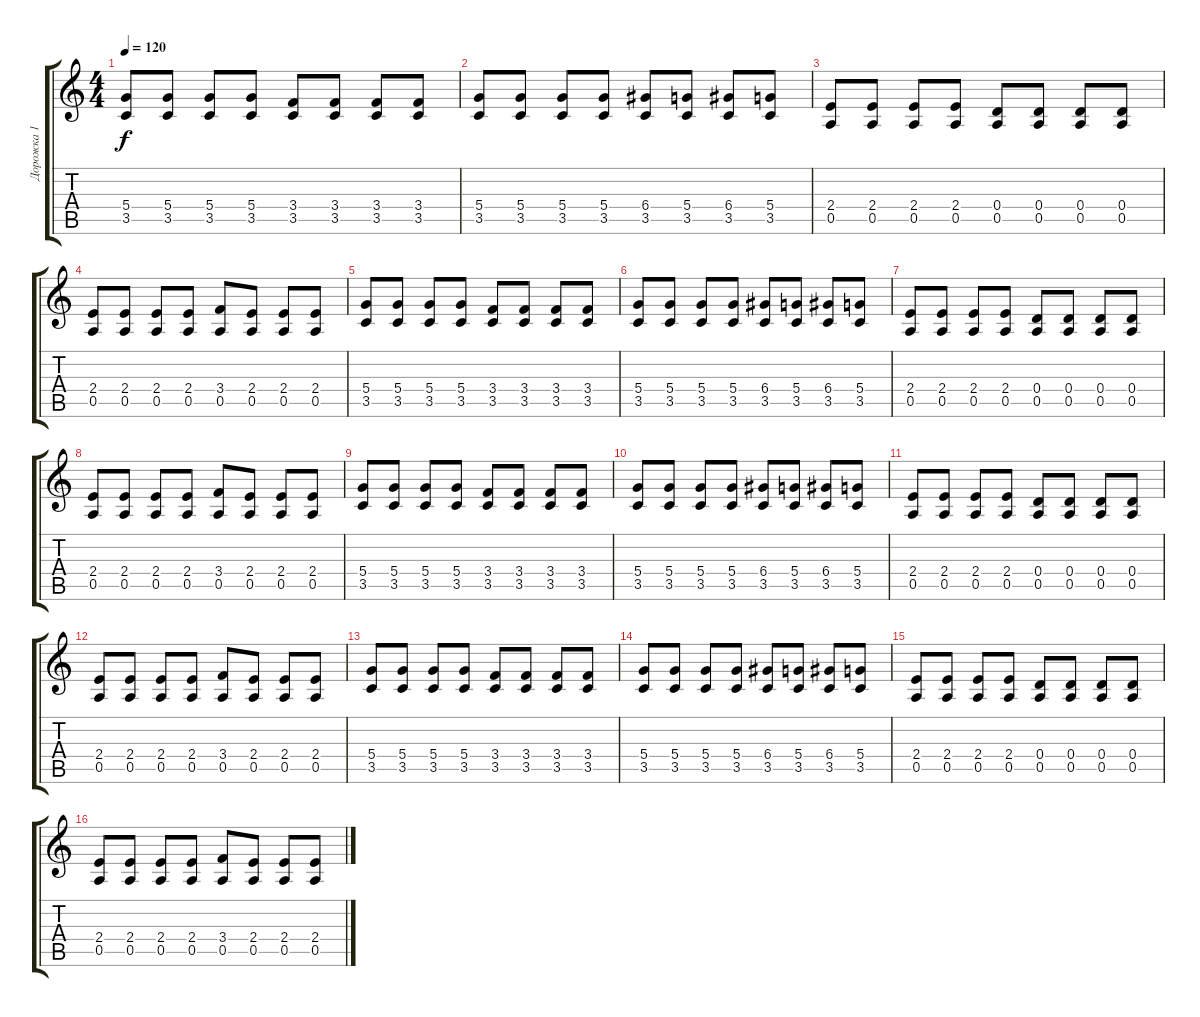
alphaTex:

\track ("Дорожка 1" "Дорожка 1") {instrument distortionguitar}
\staff {score tabs}
\tuning (E4 B3 G3 D3 A2 E2) {hide}
\ts (4 4)
\tempo 120
\clef g2
\ks c
(5.4 3.5).8{dy f instrument distortionguitar} (5.4 3.5).8 (5.4 3.5).8 (5.4 3.5).8 (3.4 3.5).8 (3.4 3.5).8 (3.4 3.5).8 (3.4 3.5).8 |
(5.4 3.5).8 (5.4 3.5).8 (5.4 3.5).8 (5.4 3.5).8 (6.4 3.5).8 (5.4 3.5).8 (6.4 3.5).8 (5.4 3.5).8 |
(2.4 0.5).8 (2.4 0.5).8 (2.4 0.5).8 (2.4 0.5).8 (0.4 0.5).8 (0.4 0.5).8 (0.4 0.5).8 (0.4 0.5).8 |
(2.4 0.5).8 (2.4 0.5).8 (2.4 0.5).8 (2.4 0.5).8 (3.4 0.5).8 (2.4 0.5).8 (2.4 0.5).8 (2.4 0.5).8 |
(5.4 3.5).8 (5.4 3.5).8 (5.4 3.5).8 (5.4 3.5).8 (3.4 3.5).8 (3.4 3.5).8 (3.4 3.5).8 (3.4 3.5).8 |
(5.4 3.5).8 (5.4 3.5).8 (5.4 3.5).8 (5.4 3.5).8 (6.4 3.5).8 (5.4 3.5).8 (6.4 3.5).8 (5.4 3.5).8 |
(2.4 0.5).8 (2.4 0.5).8 (2.4 0.5).8 (2.4 0.5).8 (0.4 0.5).8 (0.4 0.5).8 (0.4 0.5).8 (0.4 0.5).8 |
(2.4 0.5).8 (2.4 0.5).8 (2.4 0.5).8 (2.4 0.5).8 (3.4 0.5).8 (2.4 0.5).8 (2.4 0.5).8 (2.4 0.5).8 |
(5.4 3.5).8 (5.4 3.5).8 (5.4 3.5).8 (5.4 3.5).8 (3.4 3.5).8 (3.4 3.5).8 (3.4 3.5).8 (3.4 3.5).8 |
(5.4 3.5).8 (5.4 3.5).8 (5.4 3.5).8 (5.4 3.5).8 (6.4 3.5).8 (5.4 3.5).8 (6.4 3.5).8 (5.4 3.5).8 |
(2.4 0.5).8 (2.4 0.5).8 (2.4 0.5).8 (2.4 0.5).8 (0.4 0.5).8 (0.4 0.5).8 (0.4 0.5).8 (0.4 0.5).8 |
(2.4 0.5).8 (2.4 0.5).8 (2.4 0.5).8 (2.4 0.5).8 (3.4 0.5).8 (2.4 0.5).8 (2.4 0.5).8 (2.4 0.5).8 |
(5.4 3.5).8 (5.4 3.5).8 (5.4 3.5).8 (5.4 3.5).8 (3.4 3.5).8 (3.4 3.5).8 (3.4 3.5).8 (3.4 3.5).8 |
(5.4 3.5).8 (5.4 3.5).8 (5.4 3.5).8 (5.4 3.5).8 (6.4 3.5).8 (5.4 3.5).8 (6.4 3.5).8 (5.4 3.5).8 |
(2.4 0.5).8 (2.4 0.5).8 (2.4 0.5).8 (2.4 0.5).8 (0.4 0.5).8 (0.4 0.5).8 (0.4 0.5).8 (0.4 0.5).8 |
(2.4 0.5).8 (2.4 0.5).8 (2.4 0.5).8 (2.4 0.5).8 (3.4 0.5).8 (2.4 0.5).8 (2.4 0.5).8 (2.4 0.5).8
